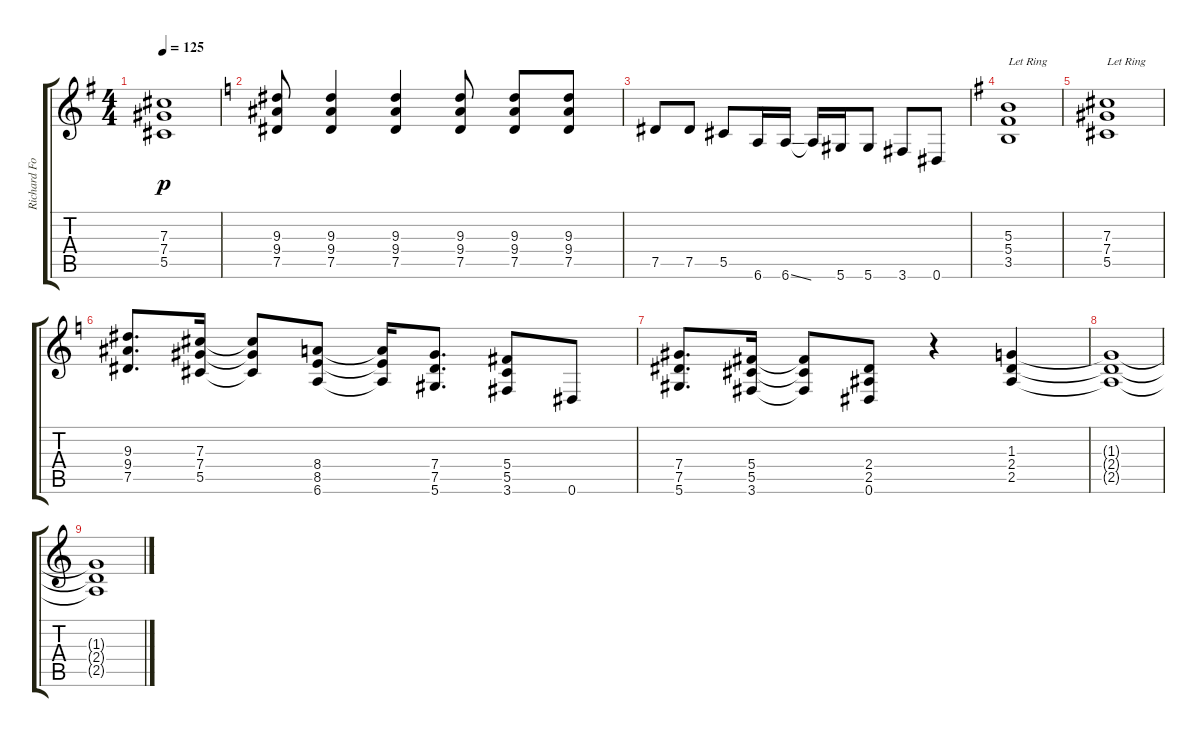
\track ("Richard Fortus" "Richard Fo") {instrument overdrivenguitar}
\staff {score tabs}
\tuning (Eb4 Bb3 Gb3 Db3 Ab2 Eb2) {hide}
\ts (4 4)
\tempo 125
\clef g2
\ks g
(7.3 7.4 5.5).1{dy p} |
\ks c
(9.3 9.4 7.5).8 (9.3 9.4 7.5).4 (9.3 9.4 7.5).4 (9.3 9.4 7.5).8 (9.3 9.4 7.5).8 (9.3 9.4 7.5).8 |
7.5.8 7.5.8 5.5.8 6.6.16 6.6{ss}.16 6.6{t}.16 5.6.16 5.6.8 3.6.8 0.6.8 |
\ks g
(5.3 5.4 3.5).1{txt "Let Ring"} |
(7.3 7.4 5.5).1{txt "Let Ring"} |
\ks c
(9.3 9.4 7.5).8{d} (7.3 7.4 5.5).16 (7.3{t} 7.4{t} 5.5{t}).8 (8.4 8.5 6.6).8 (8.4{t} 8.5{t} 6.6{t}).16 (7.4 7.5 5.6).8{d} (5.4 5.5 3.6).8 0.6.8 |
(7.4 7.5 5.6).8{d} (5.4 5.5 3.6).16 (5.4{t} 5.5{t} 3.6{t}).8 (2.4 2.5 0.6).8 r.4 (1.3 2.4 2.5).4 |
(1.3{t} 2.4{t} 2.5{t}).1{volume 5 balance 8} |
(1.3{t} 2.4{t} 2.5{t}).1
